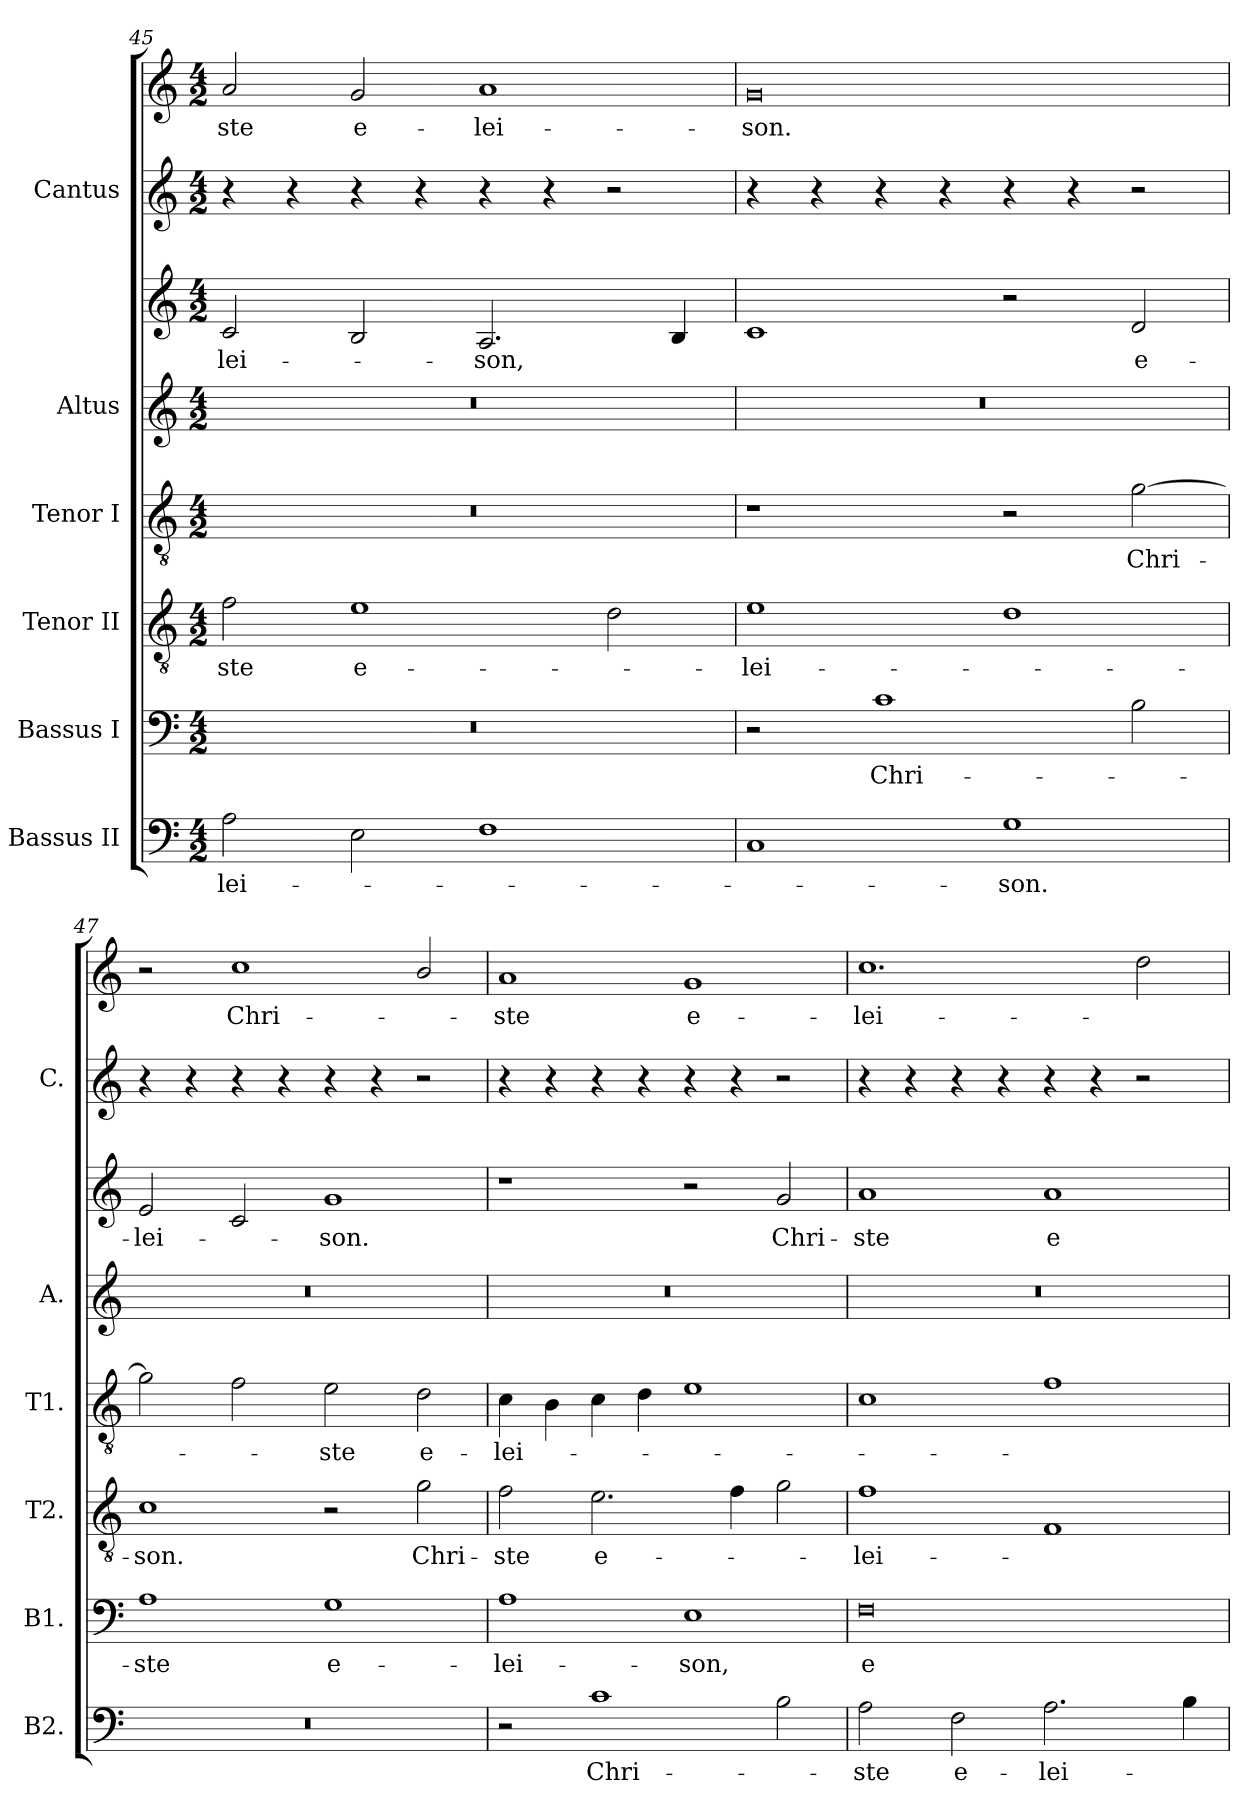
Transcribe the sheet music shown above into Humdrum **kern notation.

**kern	**text	**kern	**text	**kern	**text	**kern	**text	**kern	**kern	**text	**kern	**kern	**text
*part6	*part6	*part5	*part5	*part4	*part4	*part3	*part3	*part2	*part2	*part2	*part1	*part1	*part1
*staff8	*staff8	*staff7	*staff7	*staff6	*staff6	*staff5	*staff5	*staff4	*staff3	*staff3	*staff2	*staff1	*staff1
*I"Bassus II	*	*I"Bassus I	*	*I"Tenor II	*	*I"Tenor I	*	*I"Altus	*	*	*I"Cantus	*	*
*I'B2.	*	*I'B1.	*	*I'T2.	*	*I'T1.	*	*I'A.	*	*	*I'C.	*	*
!!LO:LB:g=z
*clefF4	*	*clefF4	*	*clefGv2	*	*clefGv2	*	*clefG2	*clefG2	*	*clefG2	*clefG2	*
*	*	*	*	*ITrd7c12	*	*ITrd7c12	*	*	*	*	*	*	*
*k[]	*	*k[]	*	*k[]	*	*k[]	*	*k[]	*k[]	*	*k[]	*k[]	*
*C:	*	*C:	*	*C:	*	*C:	*	*C:	*C:	*	*C:	*C:	*
*M4/2	*	*M4/2	*	*M4/2	*	*M4/2	*	*M4/2	*M4/2	*	*M4/2	*M4/2	*
=45	=45	=45	=45	=45	=45	=45	=45	=45	=45	=45	=45	=45	=45
!	!LO:LY:b:color=#000000	!LO:N:vis=1	!	!	!	!	!	!	!	!	!	!	!
!	!	!	!	!	!LO:LY:b:color=#000000	!LO:N:vis=1	!	!LO:N:vis=1	!	!	!	!	!
!	!	!	!	!	!	!	!	!	!	!LO:LY:b:color=#000000	!	!	!
!	!	!	!	!	!	!	!	!	!	!	!	!	!LO:LY:b:color=#000000
2Ai\	-lei-	0r	.	2Fi\	-ste	0r	.	0r	2ci/	-lei-	4r	2ai/	-ste
.	.	.	.	.	.	.	.	.	.	.	4r	.	.
!	!	!	!	!	!LO:LY:b:color=#000000	!	!	!	!	!	!	!	!
!	!	!	!	!	!	!	!	!	!	!	!	!	!LO:LY:b:color=#000000
2Ei\	.	.	.	1Ei	e-	.	.	.	2Bi/	.	4r	2gi/	e-
.	.	.	.	.	.	.	.	.	.	.	4r	.	.
!	!	!	!	!	!	!	!	!	!	!LO:LY:b:color=#000000	!	!	!
!	!	!	!	!	!	!	!	!	!	!	!	!	!LO:LY:b:color=#000000
1Fi	.	.	.	.	.	.	.	.	2.Ai/	-son,	4r	1ai	-lei-
.	.	.	.	.	.	.	.	.	.	.	4r	.	.
.	.	.	.	2Di\	.	.	.	.	.	.	2r	.	.
.	.	.	.	.	.	.	.	.	4Bi/	.	.	.	.
=46	=46	=46	=46	=46	=46	=46	=46	=46	=46	=46	=46	=46	=46
!	!	!	!	!	!LO:LY:b:color=#000000	!	!	!LO:N:vis=1	!	!	!	!	!
!	!	!	!	!	!	!	!	!	!	!	!	!	!LO:LY:b:color=#000000
1Ci	.	2r	.	1Ei	-lei-	1r	.	0r	1ci	.	4r	0gi	-son.
.	.	.	.	.	.	.	.	.	.	.	4r	.	.
!	!	!	!LO:LY:b:color=#000000	!	!	!	!	!	!	!	!	!	!
.	.	1ci	Chri-	.	.	.	.	.	.	.	4r	.	.
.	.	.	.	.	.	.	.	.	.	.	4r	.	.
!	!LO:LY:b:color=#000000	!	!	!	!	!	!	!	!	!	!	!	!
1Gi	-son.	.	.	1Di	.	2r	.	.	2r	.	4r	.	.
.	.	.	.	.	.	.	.	.	.	.	4r	.	.
!	!	!	!	!	!	!	!LO:LY:b:color=#000000	!	!	!	!	!	!
!	!	!	!	!	!	!	!	!	!	!LO:LY:b:color=#000000	!	!	!
.	.	2Bi\	.	.	.	[2Gi\	Chri-	.	2di/	e-	2r	.	.
=47	=47	=47	=47	=47	=47	=47	=47	=47	=47	=47	=47	=47	=47
!LO:N:vis=1	!	!	!	!	!	!	!	!	!	!	!	!	!
!	!	!	!LO:LY:b:color=#000000	!	!	!	!	!	!	!	!	!	!
!	!	!	!	!	!LO:LY:b:color=#000000	!	!	!LO:N:vis=1	!	!	!	!	!
!	!	!	!	!	!	!	!	!	!	!LO:LY:b:color=#000000	!	!	!
0r	.	1Ai	-ste	1Ci	-son.	2Gi\]	.	0r	2ei/	-lei-	4r	2r	.
.	.	.	.	.	.	.	.	.	.	.	4r	.	.
!	!	!	!	!	!	!	!	!	!	!	!	!	!LO:LY:b:color=#000000
.	.	.	.	.	.	2Fi\	.	.	2ci/	.	4r	1cci	Chri-
.	.	.	.	.	.	.	.	.	.	.	4r	.	.
!	!	!	!LO:LY:b:color=#000000	!	!	!	!	!	!	!	!	!	!
!	!	!	!	!	!	!	!LO:LY:b:color=#000000	!	!	!	!	!	!
!	!	!	!	!	!	!	!	!	!	!LO:LY:b:color=#000000	!	!	!
.	.	1Gi	e-	2r	.	2Ei\	-ste	.	1gi	-son.	4r	.	.
.	.	.	.	.	.	.	.	.	.	.	4r	.	.
!	!	!	!	!	!LO:LY:b:color=#000000	!	!	!	!	!	!	!	!
!	!	!	!	!	!	!	!LO:LY:b:color=#000000	!	!	!	!	!	!
.	.	.	.	2Gi\	Chri-	2Di\	e-	.	.	.	2r	2bi/	.
=48	=48	=48	=48	=48	=48	=48	=48	=48	=48	=48	=48	=48	=48
!	!	!	!LO:LY:b:color=#000000	!	!	!	!	!	!	!	!	!	!
!	!	!	!	!	!LO:LY:b:color=#000000	!	!	!	!	!	!	!	!
!	!	!	!	!	!	!	!LO:LY:b:color=#000000	!LO:N:vis=1	!	!	!	!	!
!	!	!	!	!	!	!	!	!	!	!	!	!	!LO:LY:b:color=#000000
2r	.	1Ai	-lei-	2Fi\	-ste	4Ci\	-lei-	0r	1r	.	4r	1ai	-ste
.	.	.	.	.	.	4BBi\	.	.	.	.	4r	.	.
!	!LO:LY:b:color=#000000	!	!	!	!	!	!	!	!	!	!	!	!
!	!	!	!	!	!LO:LY:b:color=#000000	!	!	!	!	!	!	!	!
1ci	Chri-	.	.	2.Ei\	e-	4Ci\	.	.	.	.	4r	.	.
.	.	.	.	.	.	4Di\	.	.	.	.	4r	.	.
!	!	!	!LO:LY:b:color=#000000	!	!	!	!	!	!	!	!	!	!
!	!	!	!	!	!	!	!	!	!	!	!	!	!LO:LY:b:color=#000000
.	.	1Ei	-son,	.	.	1Ei	.	.	2r	.	4r	1gi	e-
.	.	.	.	4Fi\	.	.	.	.	.	.	4r	.	.
!	!	!	!	!	!	!	!	!	!	!LO:LY:b:color=#000000	!	!	!
2Bi\	.	.	.	2Gi\	.	.	.	.	2gi/	Chri-	2r	.	.
=49	=49	=49	=49	=49	=49	=49	=49	=49	=49	=49	=49	=49	=49
!	!LO:LY:b:color=#000000	!	!	!	!	!	!	!	!	!	!	!	!
!	!	!	!LO:LY:b:color=#000000	!	!	!	!	!	!	!	!	!	!
!	!	!	!	!	!LO:LY:b:color=#000000	!	!	!LO:N:vis=1	!	!	!	!	!
!	!	!	!	!	!	!	!	!	!	!LO:LY:b:color=#000000	!	!	!
!	!	!	!	!	!	!	!	!	!	!	!	!	!LO:LY:b:color=#000000
2Ai\	-ste	0Fi	e-	1Fi	-lei-	1Ci	.	0r	1ai	-ste	4r	1.cci	-lei-
.	.	.	.	.	.	.	.	.	.	.	4r	.	.
!	!LO:LY:b:color=#000000	!	!	!	!	!	!	!	!	!	!	!	!
2Fi\	e-	.	.	.	.	.	.	.	.	.	4r	.	.
.	.	.	.	.	.	.	.	.	.	.	4r	.	.
!	!LO:LY:b:color=#000000	!	!	!	!	!	!	!	!	!	!	!	!
!	!	!	!	!	!	!	!	!	!	!LO:LY:b:color=#000000	!	!	!
2.Ai\	-lei-	.	.	1FFi	.	1Fi	.	.	1ai	e-	4r	.	.
.	.	.	.	.	.	.	.	.	.	.	4r	.	.
.	.	.	.	.	.	.	.	.	.	.	2r	2ddi\	.
4Bi\	.	.	.	.	.	.	.	.	.	.	.	.	.
=	=	=	=	=	=	=	=	=	=	=	=	=	=
*-	*-	*-	*-	*-	*-	*-	*-	*-	*-	*-	*-	*-	*-
